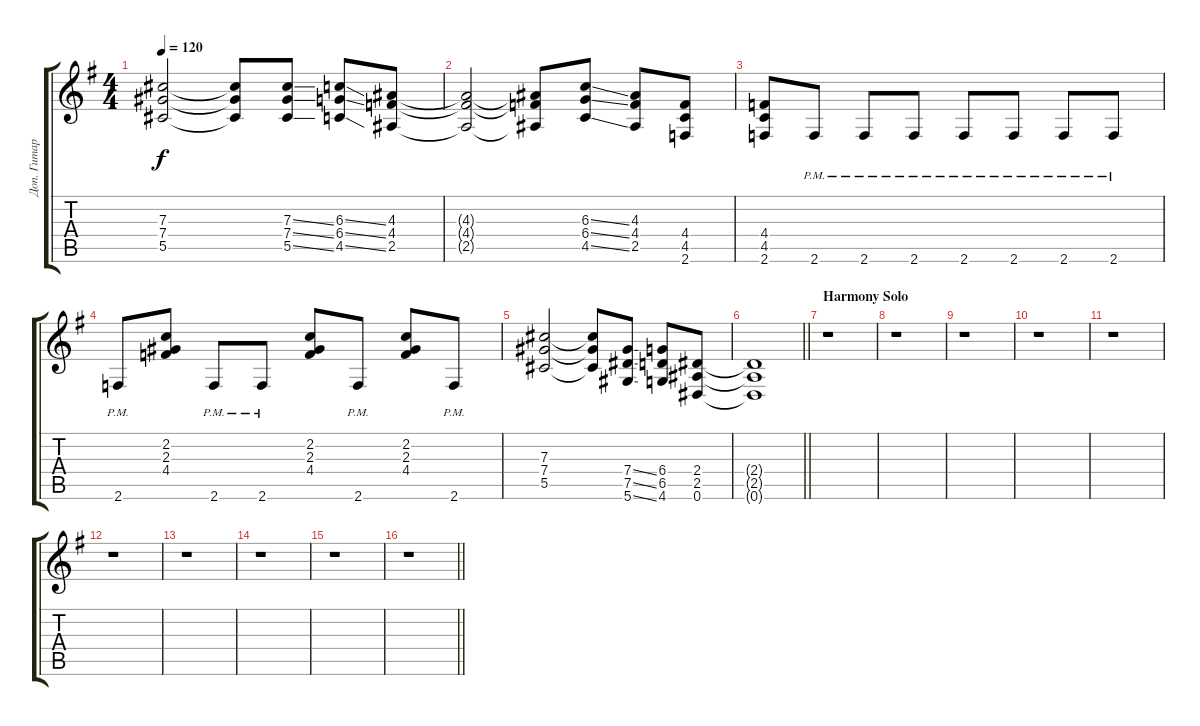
\track ("Доп. Гитара" "Доп. Гитар") {instrument distortionguitar}
\staff {score tabs}
\tuning (Eb4 Bb3 Gb3 Db3 Ab2 Eb2) {hide}
\ts (4 4)
\tempo 120
\clef g2
\ks g
(7.3 7.4 5.5).2{dy f} (7.3{t} 7.4{t} 5.5{t}).8 (7.3{ss} 7.4{ss} 5.5{ss}).8 (6.3{ss} 6.4{ss} 4.5{ss}).8 (4.3 4.4 2.5).8 |
(4.3{t} 4.4{t} 2.5{t}).2 (4.3{t} 4.4{t} 2.5{t}).8 (6.3{ss} 6.4{ss} 4.5{ss}).8 (4.3 4.4 2.5).8 (4.4 4.5 2.6).8 |
(4.4 4.5 2.6).8 2.6{pm}.8 2.6{pm}.8 2.6{pm}.8 2.6{pm}.8 2.6{pm}.8 2.6{pm}.8 2.6{pm}.8 |
2.6{pm}.8 (2.2 2.3 4.4).8 2.6{pm}.8 2.6{pm}.8 (2.2 2.3 4.4).8 2.6{pm}.8 (2.2 2.3 4.4).8 2.6{pm}.8 |
(7.3 7.4 5.5).2 (7.3{t} 7.4{t} 5.5{t}).8 (7.4{ss} 7.5{ss} 5.6{ss}).8 (6.4 6.5 4.6).8 (2.4 2.5 0.6).8 |
\barLineRight lightlight
(2.4{t} 2.5{t} 0.6{t}).1 |
\section ("" "Harmony Solo")
r.1 |
r.1 |
r.1 |
r.1 |
r.1 |
r.1 |
r.1 |
r.1 |
r.1 |
\barLineRight lightlight
r.1
